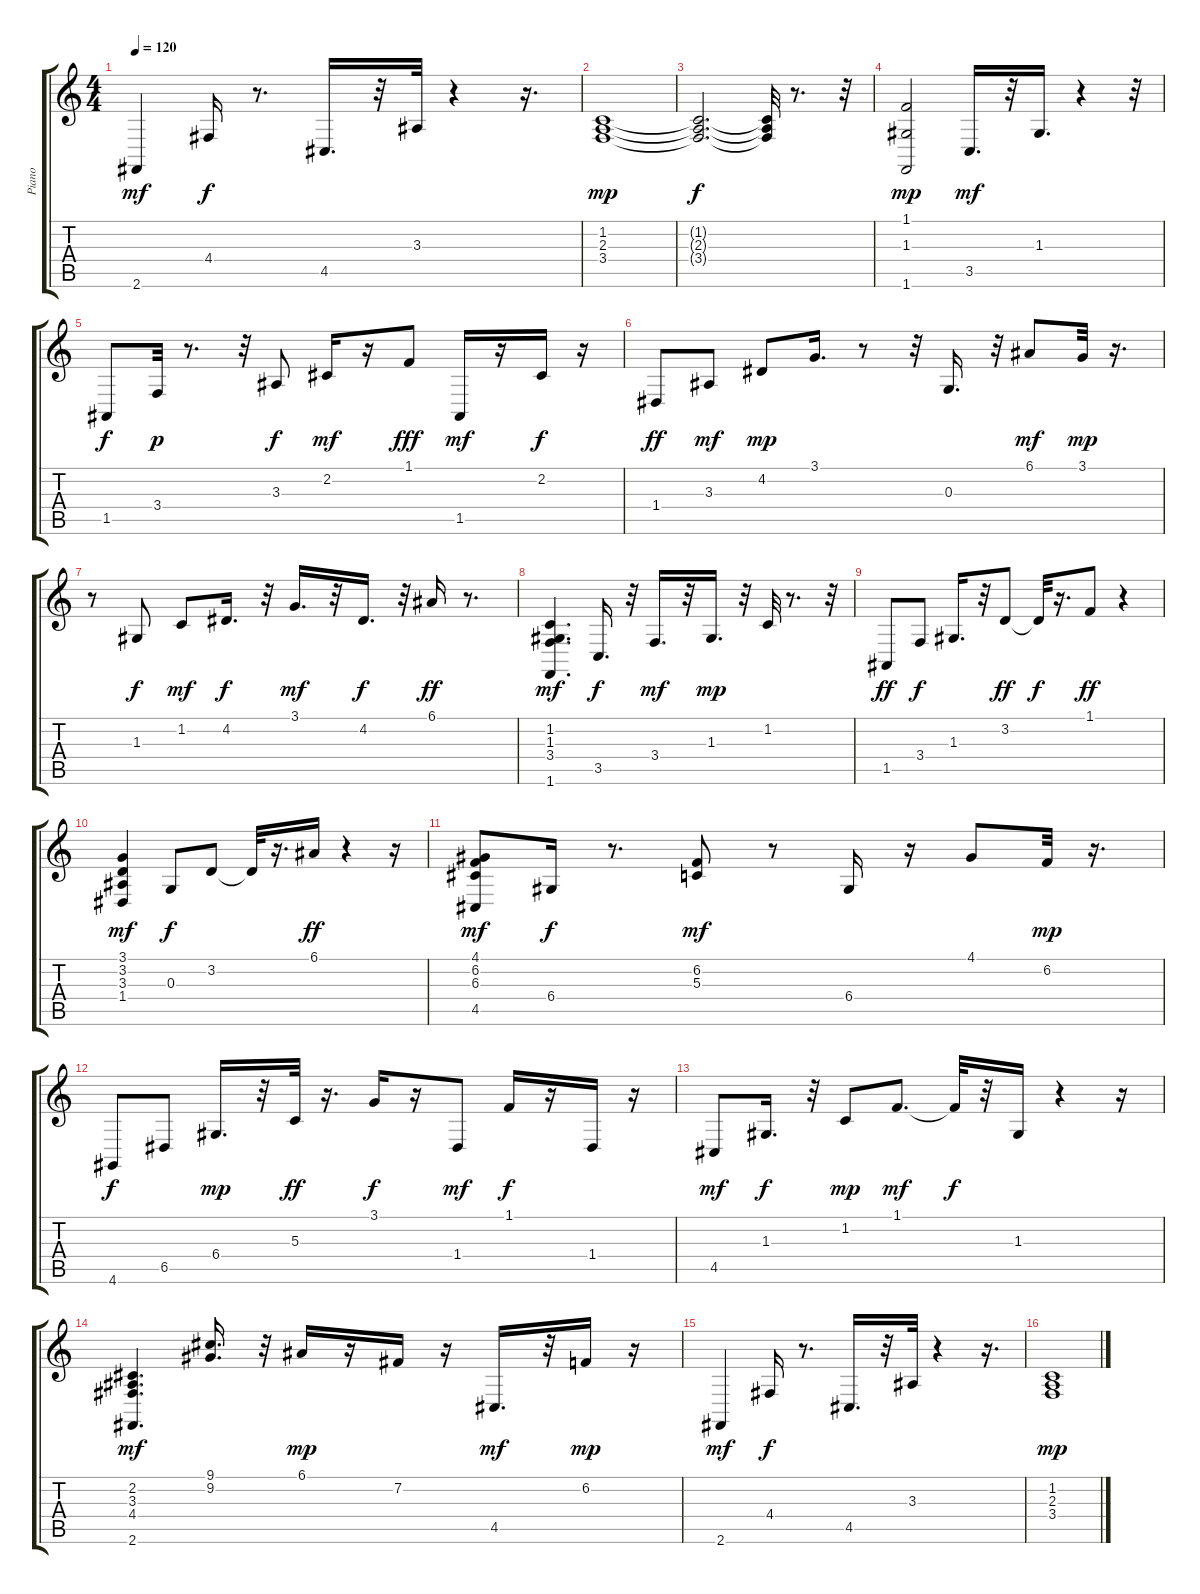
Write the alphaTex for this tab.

\track ("Piano" "Piano") {instrument electricpiano2}
\staff {score tabs}
\tuning (E4 B3 G3 D3 A2 E2) {hide}
\ts (4 4)
\tempo 120
\clef g2
\ks c
2.6.4{dy mf} 4.4.16{dy f} r.8{d} 4.5.16{d} r.32 3.3.32 r.4 r.16{d} |
(1.2 2.3 3.4).1{dy mp} |
(1.2{t} 2.3{t} 3.4{t}).2{d dy f} (1.2{t} 2.3{t} 3.4{t}).32 r.8{d} r.32 |
(1.1 1.3 1.6).2{dy mp} 3.5.16{d dy mf} r.32 1.3.16{d} r.4 r.32 |
1.5.8{dy f} 3.4.32{dy p} r.8{d} r.32 3.3.8{dy f} 2.2.16{dy mf} r.16 1.1.8{dy fff} 1.5.16{dy mf} r.16 2.2.16{dy f} r.16 |
1.4.8{dy ff} 3.3.8{dy mf} 4.2.8{dy mp} 3.1.16{d} r.8 r.32 0.3.16{d} r.32 6.1.8{dy mf} 3.1.32{dy mp} r.16{d} |
r.8 1.3.8{dy f} 1.2.8{dy mf} 4.2.16{d dy f} r.32 3.1.16{d dy mf} r.32 4.2.16{d dy f} r.32 6.1.16{dy ff} r.8{d} |
(1.2 1.3 3.4 1.6).4{d dy mf} 3.5.16{d dy f} r.32 3.4.16{d dy mf} r.32 1.3.16{d dy mp} r.32 1.2.32 r.8{d} r.32 |
1.5.8{dy ff} 3.4.8{dy f} 1.3.16{d} r.32 3.2.8{dy ff} 3.2{t}.32{dy f} r.16{d} 1.1.8{dy ff} r.4 |
(3.1 3.2 3.3 1.4).4{dy mf} 0.3.8{dy f} 3.2.8 3.2{t}.32 r.16{d} 6.1.16{dy ff} r.4 r.16 |
(4.1 6.2 6.3 4.5).8{dy mf} 6.4.16{dy f} r.8{d} (6.2 5.3).8{dy mf} r.8 6.4.16 r.16 4.1.8 6.2.32{dy mp} r.16{d} |
4.6.8{dy f} 6.5.8 6.4.16{d dy mp} r.32 5.3.32{dy ff} r.16{d} 3.1.16{dy f} r.16 1.4.8{dy mf} 1.1.16{dy f} r.16 1.4.16 r.16 |
4.5.8{dy mf} 1.3.16{d dy f} r.32 1.2.8{dy mp} 1.1.8{d dy mf} 1.1{t}.32{dy f} r.32 1.3.16 r.4 r.16 |
(2.2 3.3 4.4 2.6).4{d dy mf} (9.1 9.2).16{d} r.32 6.1.16{dy mp} r.16 7.2.16 r.16 4.5.16{d dy mf} r.32 6.2.16{dy mp} r.16 |
2.6.4{dy mf} 4.4.16{dy f} r.8{d} 4.5.16{d} r.32 3.3.32 r.4 r.16{d} |
(1.2 2.3 3.4).1{dy mp}
